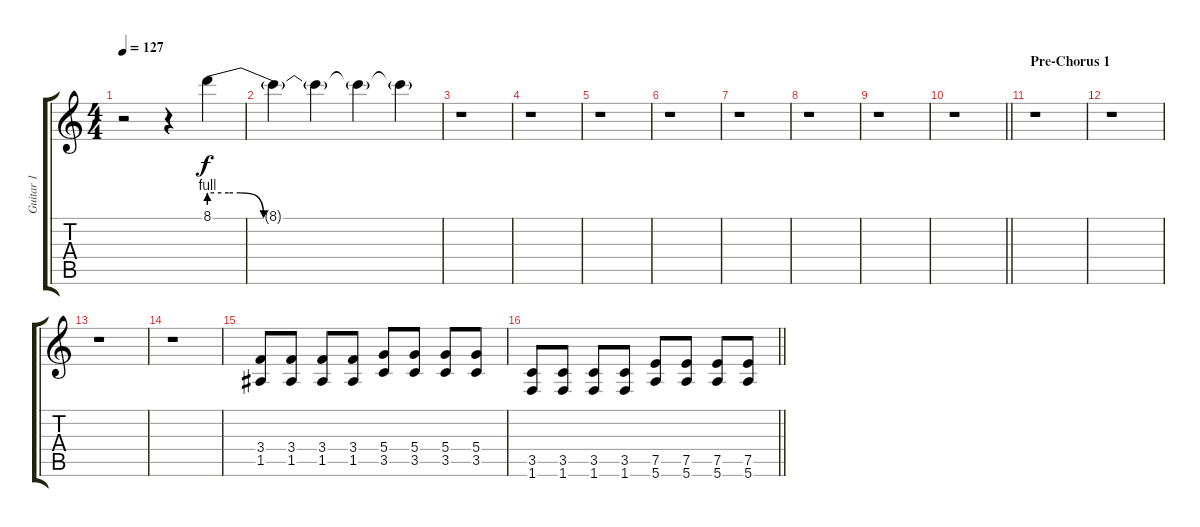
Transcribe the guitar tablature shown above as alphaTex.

\track ("Guitar 1" "Guitar 1") {instrument distortionguitar}
\staff {score tabs}
\tuning (E4 B3 G3 D3 A2 E2) {hide}
\ts (4 4)
\tempo 127
\clef g2
\ks c
r.2{dy f volume 9} r.4 8.1{be (custom 0 4 5 4 8 4 14 0 20 0 40 0 60 0)}.4 |
8.1{t}.4 8.1{t}.4{volume 7} 8.1{t}.4{volume 5} 8.1{t}.4{volume 3} |
r.1 |
r.1 |
r.1 |
r.1 |
r.1 |
r.1 |
r.1 |
\barLineRight lightlight
r.1 |
\section ("" "Pre-Chorus 1")
r.1 |
r.1 |
r.1 |
r.1 |
(3.4 1.5).8{volume 11} (3.4 1.5).8 (3.4 1.5).8 (3.4 1.5).8 (5.4 3.5).8 (5.4 3.5).8 (5.4 3.5).8 (5.4 3.5).8 |
\barLineRight lightlight
(3.5 1.6).8 (3.5 1.6).8 (3.5 1.6).8 (3.5 1.6).8 (7.5 5.6).8 (7.5 5.6).8 (7.5 5.6).8 (7.5 5.6).8
